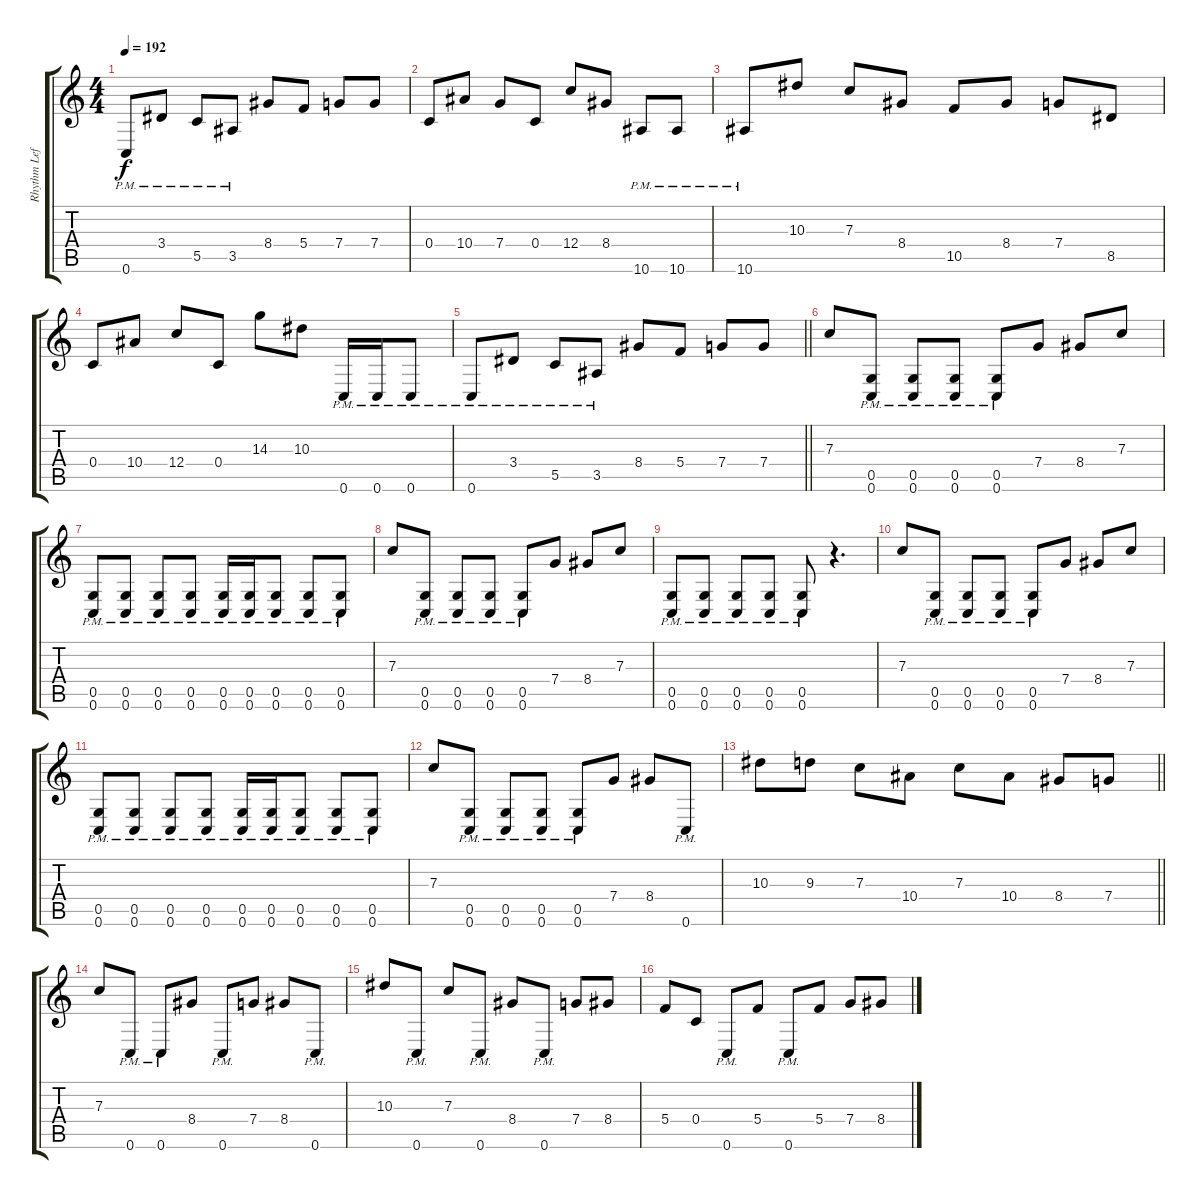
\track ("Rhythm Left" "Rhythm Lef") {instrument distortionguitar}
\staff {score tabs}
\tuning (D4 A3 F3 C3 G2 C2) {hide}
\ts (4 4)
\tempo 192
\clef g2
\ks c
0.6{pm}.8{dy f} 3.4{pm}.8 5.5{pm}.8 3.5{pm}.8 8.4.8 5.4.8 7.4.8 7.4.8 |
0.4.8 10.4.8 7.4.8 0.4.8 12.4.8 8.4.8 10.6{pm}.8 10.6{pm}.8 |
10.6{pm}.8 10.3.8 7.3.8 8.4.8 10.5.8 8.4.8 7.4.8 8.5.8 |
0.4.8 10.4.8 12.4.8 0.4.8 14.3.8 10.3.8 0.6{pm}.16 0.6{pm}.16 0.6{pm}.8 |
\barLineRight lightlight
0.6{pm}.8 3.4{pm}.8 5.5{pm}.8 3.5{pm}.8 8.4.8 5.4.8 7.4.8 7.4.8 |
\section ("" "")
7.3.8 (0.5{pm} 0.6{pm}).8 (0.5{pm} 0.6{pm}).8 (0.5{pm} 0.6{pm}).8 (0.5{pm} 0.6{pm}).8 7.4.8 8.4.8 7.3.8 |
(0.5{pm} 0.6{pm}).8 (0.5{pm} 0.6{pm}).8 (0.5{pm} 0.6{pm}).8 (0.5{pm} 0.6{pm}).8 (0.5{pm} 0.6{pm}).16 (0.5{pm} 0.6{pm}).16 (0.5{pm} 0.6{pm}).8 (0.5{pm} 0.6{pm}).8 (0.5{pm} 0.6{pm}).8 |
7.3.8 (0.5{pm} 0.6{pm}).8 (0.5{pm} 0.6{pm}).8 (0.5{pm} 0.6{pm}).8 (0.5{pm} 0.6{pm}).8 7.4.8 8.4.8 7.3.8 |
(0.5{pm} 0.6{pm}).8 (0.5{pm} 0.6{pm}).8 (0.5{pm} 0.6{pm}).8 (0.5{pm} 0.6{pm}).8 (0.5{pm} 0.6{pm}).8 r.4{d} |
7.3.8 (0.5{pm} 0.6{pm}).8 (0.5{pm} 0.6{pm}).8 (0.5{pm} 0.6{pm}).8 (0.5{pm} 0.6{pm}).8 7.4.8 8.4.8 7.3.8 |
(0.5{pm} 0.6{pm}).8 (0.5{pm} 0.6{pm}).8 (0.5{pm} 0.6{pm}).8 (0.5{pm} 0.6{pm}).8 (0.5{pm} 0.6{pm}).16 (0.5{pm} 0.6{pm}).16 (0.5{pm} 0.6{pm}).8 (0.5{pm} 0.6{pm}).8 (0.5{pm} 0.6{pm}).8 |
7.3.8 (0.5{pm} 0.6{pm}).8 (0.5{pm} 0.6{pm}).8 (0.5{pm} 0.6{pm}).8 (0.5{pm} 0.6{pm}).8 7.4.8 8.4.8 0.6{pm}.8 |
\barLineRight lightlight
10.3.8 9.3.8 7.3.8 10.4.8 7.3.8 10.4.8 8.4.8 7.4.8 |
\section ("" "")
7.3.8 0.6{pm}.8 0.6{pm}.8 8.4.8 0.6{pm}.8 7.4.8 8.4.8 0.6{pm}.8 |
10.3.8 0.6{pm}.8 7.3.8 0.6{pm}.8 8.4.8 0.6{pm}.8 7.4.8 8.4.8 |
5.4.8 0.4.8 0.6{pm}.8 5.4.8 0.6{pm}.8 5.4.8 7.4.8 8.4{sl}.8
